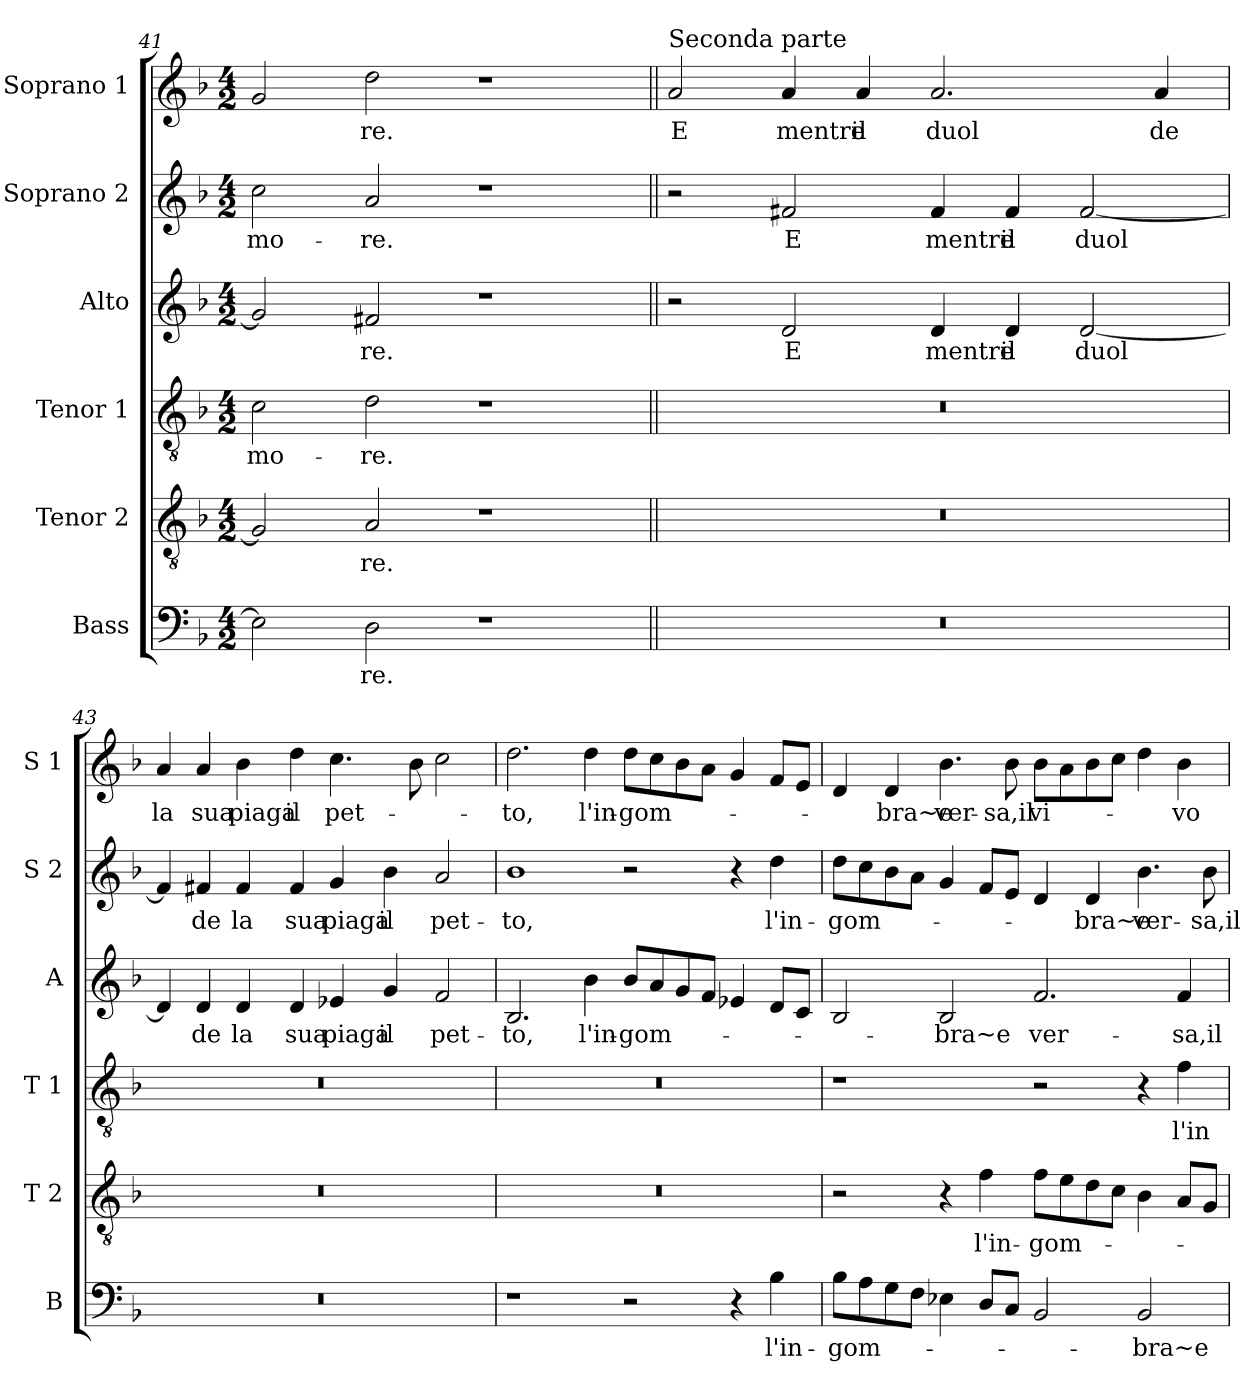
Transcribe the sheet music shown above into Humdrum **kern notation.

**kern	**text	**kern	**text	**kern	**text	**kern	**text	**kern	**text	**kern	**text
*part6	*part6	*part5	*part5	*part4	*part4	*part3	*part3	*part2	*part2	*part1	*part1
*staff6	*staff6	*staff5	*staff5	*staff4	*staff4	*staff3	*staff3	*staff2	*staff2	*staff1	*staff1
*I"Bass	*	*I"Tenor 2	*	*I"Tenor 1	*	*I"Alto	*	*I"Soprano 2	*	*I"Soprano 1	*
*I'B	*	*I'T 2	*	*I'T 1	*	*I'A	*	*I'S 2	*	*I'S 1	*
*clefF4	*	*clefGv2	*	*clefGv2	*	*clefG2	*	*clefG2	*	*clefG2	*
*k[b-]	*	*k[b-]	*	*k[b-]	*	*k[b-]	*	*k[b-]	*	*k[b-]	*
*F:	*	*F:	*	*F:	*	*F:	*	*F:	*	*F:	*
*M4/2	*	*M4/2	*	*M4/2	*	*M4/2	*	*M4/2	*	*M4/2	*
=41	=41	=41	=41	=41	=41	=41	=41	=41	=41	=41	=41
!	!	!	!	!	!LO:LY:b	!	!	!	!LO:LY:b	!	!
2E-\]	.	2G/]	.	2c\	mo-	2g/]	.	2cc\	mo-	2g/	.
!	!LO:LY:b	!	!LO:LY:b	!	!LO:LY:b	!	!LO:LY:b	!	!LO:LY:b	!	!LO:LY:b
2D\	-re.	2A/	-re.	2d\	-re.	2f#X/	-re.	2a/	-re.	2dd\	-re.
1r	.	1r	.	1r	.	1r	.	1r	.	1r	.
!!LO:PB:g=z
=42||	=42||	=42||	=42||	=42||	=42||	=42||	=42||	=42||	=42||	=42||	=42||
!	!	!	!	!	!	!	!	!	!	!LO:TX:a:t=Seconda parte	!
!	!	!	!	!	!	!	!	!	!	!	!LO:LY:b
0r	.	0r	.	0r	.	2r	.	2r	.	2a/	E
!	!	!	!	!	!	!	!LO:LY:b	!	!LO:LY:b	!	!LO:LY:b
.	.	.	.	.	.	2d/	E	2f#X/	E	4a/	mentre
!	!	!	!	!	!	!	!	!	!	!	!LO:LY:b
.	.	.	.	.	.	.	.	.	.	4a/	il
!	!	!	!	!	!	!	!LO:LY:b	!	!LO:LY:b	!	!LO:LY:b
.	.	.	.	.	.	4d/	mentre	4f#/	mentre	2.a/	duol
!	!	!	!	!	!	!	!LO:LY:b	!	!LO:LY:b	!	!
.	.	.	.	.	.	4d/	il	4f#/	il	.	.
!	!	!	!	!	!	!	!LO:LY:b	!	!LO:LY:b	!	!
.	.	.	.	.	.	[2d/	duol	[2f#/	duol	.	.
!	!	!	!	!	!	!	!	!	!	!	!LO:LY:b
.	.	.	.	.	.	.	.	.	.	4a/	de
=43	=43	=43	=43	=43	=43	=43	=43	=43	=43	=43	=43
!	!	!	!	!	!	!	!	!	!	!	!LO:LY:b
0r	.	0r	.	0r	.	4d/]	.	4f#/]	.	4a/	la
!	!	!	!	!	!	!	!LO:LY:b	!	!LO:LY:b	!	!LO:LY:b
.	.	.	.	.	.	4d/	de	4f#X/	de	4a/	sua
!	!	!	!	!	!	!	!LO:LY:b	!	!LO:LY:b	!	!LO:LY:b
.	.	.	.	.	.	4d/	la	4f#/	la	4b-\	piaga
!	!	!	!	!	!	!	!LO:LY:b	!	!LO:LY:b	!	!LO:LY:b
.	.	.	.	.	.	4d/	sua	4f#/	sua	4dd\	il
!	!	!	!	!	!	!	!LO:LY:b	!	!LO:LY:b	!	!LO:LY:b
.	.	.	.	.	.	4e-X/	piaga	4g/	piaga	4.cc\	pet-
!	!	!	!	!	!	!	!LO:LY:b	!	!LO:LY:b	!	!
.	.	.	.	.	.	4g/	il	4b-\	il	.	.
.	.	.	.	.	.	.	.	.	.	8b-\	.
!	!	!	!	!	!	!	!LO:LY:b	!	!LO:LY:b	!	!
.	.	.	.	.	.	2f/	pet-	2a/	pet-	2cc\	.
=44	=44	=44	=44	=44	=44	=44	=44	=44	=44	=44	=44
!	!	!	!	!	!	!	!LO:LY:b	!	!LO:LY:b	!	!LO:LY:b
1r	.	0r	.	0r	.	2.B-/	-to,	1b-	-to,	2.dd\	-to,
!	!	!	!	!	!	!	!LO:LY:b	!	!	!	!LO:LY:b
.	.	.	.	.	.	4b-\	l'in-	.	.	4dd\	l'in-
!	!	!	!	!	!	!	!LO:LY:b	!	!	!	!LO:LY:b
2r	.	.	.	.	.	8b-/L	-gom-	2r	.	8dd\L	-gom-
.	.	.	.	.	.	8a/	.	.	.	8cc\	.
.	.	.	.	.	.	8g/	.	.	.	8b-\	.
.	.	.	.	.	.	8f/J	.	.	.	8a\J	.
4r	.	.	.	.	.	4e-X/	.	4r	.	4g/	.
!	!LO:LY:b	!	!	!	!	!	!	!	!LO:LY:b	!	!
4B-\	l'in-	.	.	.	.	8d/L	.	4dd\	l'in-	8f/L	.
.	.	.	.	.	.	8c/J	.	.	.	8e/J	.
!!LO:LB:g=z
=45	=45	=45	=45	=45	=45	=45	=45	=45	=45	=45	=45
!	!LO:LY:b	!	!	!	!	!	!	!	!LO:LY:b	!	!
8B-\L	-gom-	2r	.	1r	.	2B-/	.	8dd\L	-gom-	4d/	.
8A\	.	.	.	.	.	.	.	8cc\	.	.	.
!	!	!	!	!	!	!	!	!	!	!	!LO:LY:b
8G\	.	.	.	.	.	.	.	8b-\	.	4d/	-bra~e
8F\J	.	.	.	.	.	.	.	8a\J	.	.	.
!	!	!	!	!	!	!	!LO:LY:b	!	!	!	!LO:LY:b
4E-X\	.	4r	.	.	.	2B-/	-bra~e	4g/	.	4.b-\	ver-
!	!	!	!LO:LY:b	!	!	!	!	!	!	!	!
8D/L	.	4f\	l'in-	.	.	.	.	8f/L	.	.	.
!	!	!	!	!	!	!	!	!	!	!	!LO:LY:b
8C/J	.	.	.	.	.	.	.	8e/J	.	8b-\	-sa,il
!	!	!	!LO:LY:b	!	!	!	!LO:LY:b	!	!	!	!LO:LY:b
2BB-/	.	8f\L	-gom-	2r	.	2.f/	ver-	4d/	.	8b-\L	vi-
.	.	8e\	.	.	.	.	.	.	.	8a\	.
!	!	!	!	!	!	!	!	!	!LO:LY:b	!	!
.	.	8d\	.	.	.	.	.	4d/	-bra~e	8b-\	.
.	.	8c\J	.	.	.	.	.	.	.	8cc\J	.
!	!LO:LY:b	!	!	!	!	!	!	!	!LO:LY:b	!	!
2BB-/	-bra~e	4B-\	.	4r	.	.	.	4.b-\	ver-	4dd\	.
!	!	!	!	!	!LO:LY:b	!	!LO:LY:b	!	!	!	!LO:LY:b
.	.	8A/L	.	4f\	l'in-	4f/	-sa,il	.	.	4b-\	-vo
!	!	!	!	!	!	!	!	!	!LO:LY:b	!	!
.	.	8G/J	.	.	.	.	.	8b-\	-sa,il	.	.
=	=	=	=	=	=	=	=	=	=	=	=
*-	*-	*-	*-	*-	*-	*-	*-	*-	*-	*-	*-
